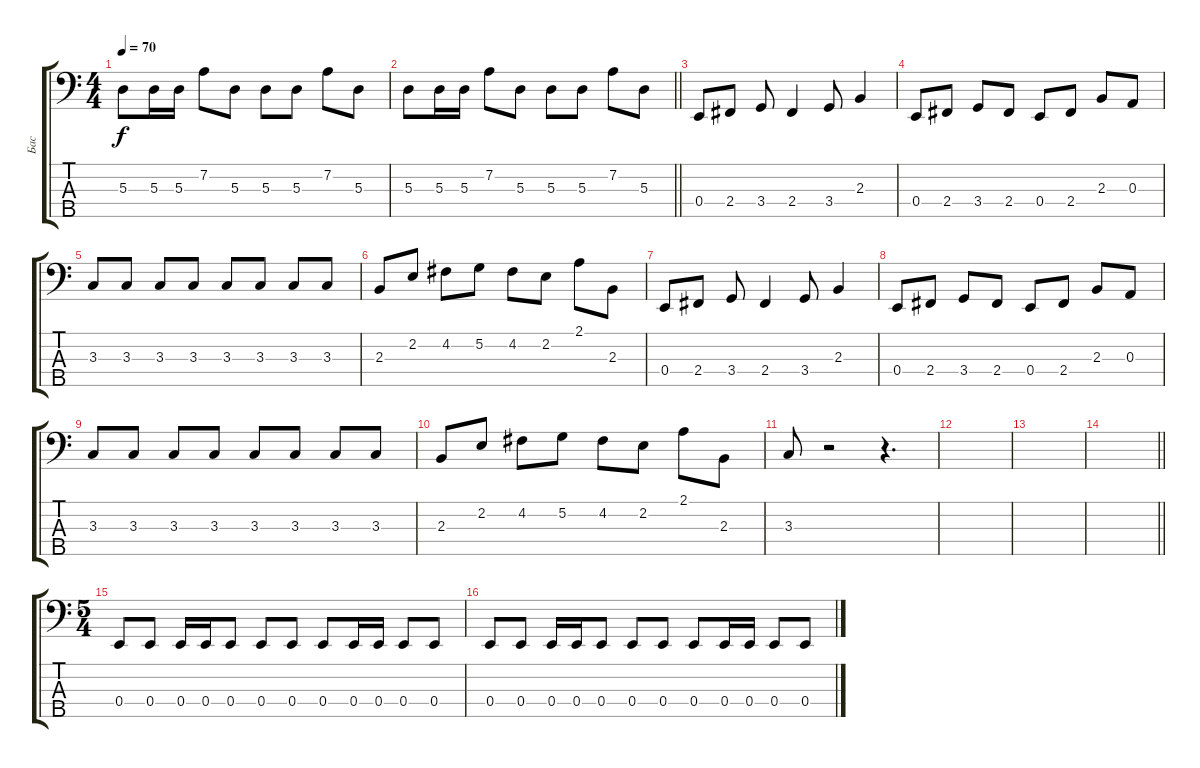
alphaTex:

\track ("Бас" "Бас") {instrument electricbasspick}
\staff {score tabs}
\tuning (G2 D2 A1 E1 B0) {hide}
\ts (4 4)
\tempo 70
\clef f4
\ks c
5.3.8{dy f} 5.3.16 5.3.16 7.2.8 5.3.8 5.3.8 5.3.8 7.2.8 5.3.8 |
\barLineRight lightlight
5.3.8 5.3.16 5.3.16 7.2.8 5.3.8 5.3.8 5.3.8 7.2.8 5.3.8 |
\section ("" "")
0.4.8 2.4.8 3.4.8 2.4.4 3.4.8 2.3.4 |
0.4.8 2.4.8 3.4.8 2.4.8 0.4.8 2.4.8 2.3.8 0.3.8 |
3.3.8 3.3.8 3.3.8 3.3.8 3.3.8 3.3.8 3.3.8 3.3.8 |
2.3.8 2.2.8 4.2.8 5.2.8 4.2.8 2.2.8 2.1.8 2.3.8 |
0.4.8 2.4.8 3.4.8 2.4.4 3.4.8 2.3.4 |
0.4.8 2.4.8 3.4.8 2.4.8 0.4.8 2.4.8 2.3.8 0.3.8 |
3.3.8 3.3.8 3.3.8 3.3.8 3.3.8 3.3.8 3.3.8 3.3.8 |
2.3.8 2.2.8 4.2.8 5.2.8 4.2.8 2.2.8 2.1.8 2.3.8 |
3.3.8 r.2 r.4{d} |
|
|
\barLineRight lightlight
|
\ts (5 4)
\section ("" "")
0.4.8 0.4.8 0.4.16 0.4.16 0.4.8 0.4.8 0.4.8 0.4.8 0.4.16 0.4.16 0.4.8 0.4.8 |
0.4.8 0.4.8 0.4.16 0.4.16 0.4.8 0.4.8 0.4.8 0.4.8 0.4.16 0.4.16 0.4.8 0.4.8
